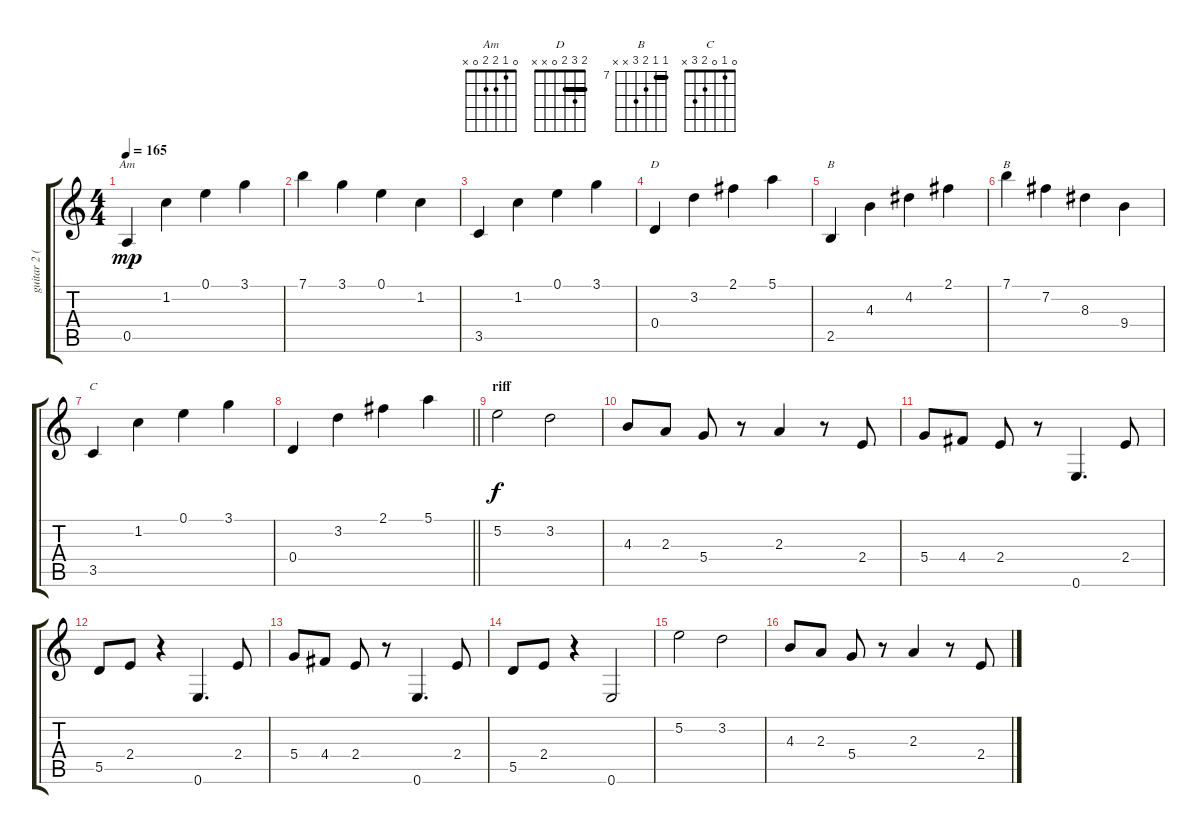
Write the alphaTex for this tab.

\track ("guitar 2 (Blackmore)" "guitar 2 (") {instrument overdrivenguitar}
\staff {score tabs}
\tuning (E4 B3 G3 D3 A2 E2) {hide}
\chord ("Am" 0 1 2 2 0 x)
\chord ("D" 2 3 2 0 x x) {barre 2}
\chord ("B" 2 4 4 4 2 x) {barre 2}
\chord ("B" 7 7 8 9 x x) {firstfret 7 barre 7}
\chord ("C" 0 1 0 2 3 x)
\ts (4 4)
\tempo 165
\clef g2
\ks c
0.5.4{ch "Am" dy mp} 1.2.4 0.1.4 3.1.4 |
7.1.4 3.1.4 0.1.4 1.2.4 |
3.5.4 1.2.4 0.1.4 3.1.4 |
0.4.4{ch "D"} 3.2.4 2.1.4 5.1.4 |
2.5.4{ch "B"} 4.3.4 4.2.4 2.1.4 |
7.1.4{ch "B"} 7.2.4 8.3.4 9.4.4 |
3.5.4{ch "C"} 1.2.4 0.1.4 3.1.4 |
\barLineRight lightlight
0.4.4 3.2.4 2.1.4 5.1.4 |
\section ("" "riff")
5.2.2{dy f} 3.2.2 |
4.3.8 2.3.8 5.4.8 r.8 2.3.4 r.8 2.4.8 |
5.4.8 4.4.8 2.4.8 r.8 0.6.4{d} 2.4.8 |
5.5.8 2.4.8 r.4 0.6.4{d} 2.4.8 |
5.4.8 4.4.8 2.4.8 r.8 0.6.4{d} 2.4.8 |
5.5.8 2.4.8 r.4 0.6.2 |
5.2.2 3.2.2 |
4.3.8 2.3.8 5.4.8 r.8 2.3.4 r.8 2.4.8
